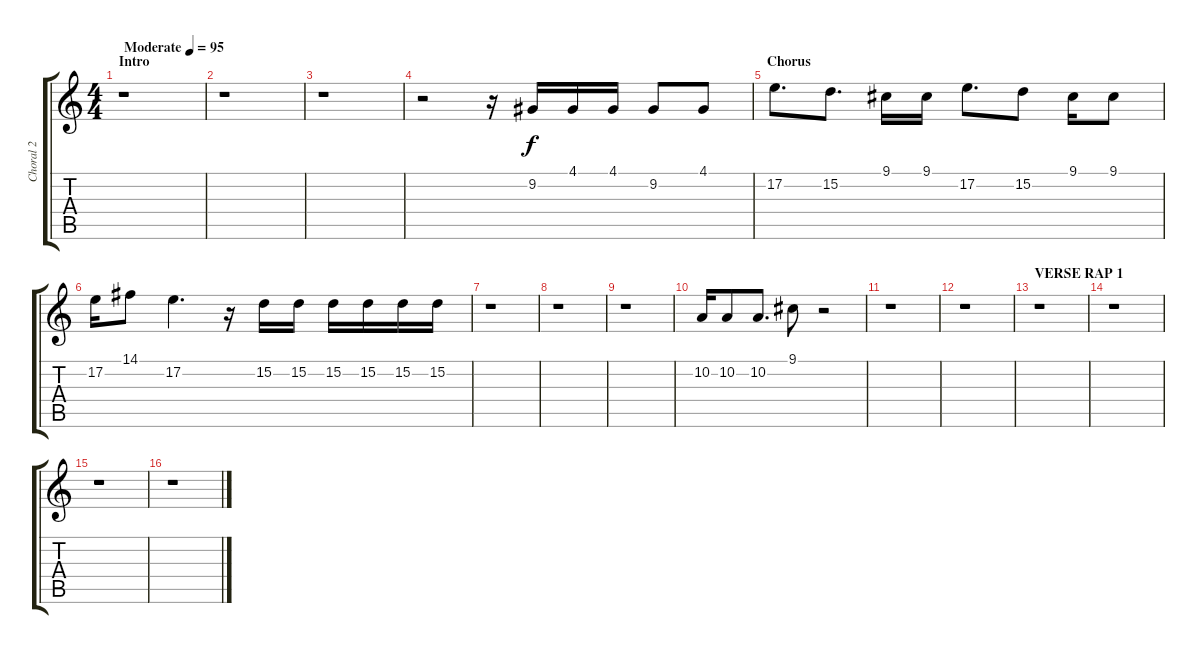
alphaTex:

\track ("Choral 2" "Choral 2") {instrument clarinet}
\staff {score tabs}
\tuning (E4 B3 G3 D3 A2 E2) {hide}
\ts (4 4)
\section ("" "Intro")
\tempo (95 "Moderate")
\clef g2
\ks c
r.1{dy f instrument clarinet} |
r.1 |
r.1 |
r.2 r.16 9.2.16 4.1.16 4.1.16 9.2.8 4.1.8 |
\section ("" "Chorus")
17.2.8{d} 15.2.8{d} 9.1.16 9.1.16 17.2.8{d} 15.2.8 9.1.16 9.1.8 |
17.2.16 14.1.8 17.2.4{d} r.16 15.2.16 15.2.16 15.2.16 15.2.16 15.2.16 15.2.16 |
r.1 |
r.1 |
r.1 |
10.2.16 10.2.8 10.2.8{d} 9.1.8 r.2 |
r.1 |
r.1 |
\section ("" "VERSE RAP 1")
r.1 |
r.1 |
r.1 |
r.1
